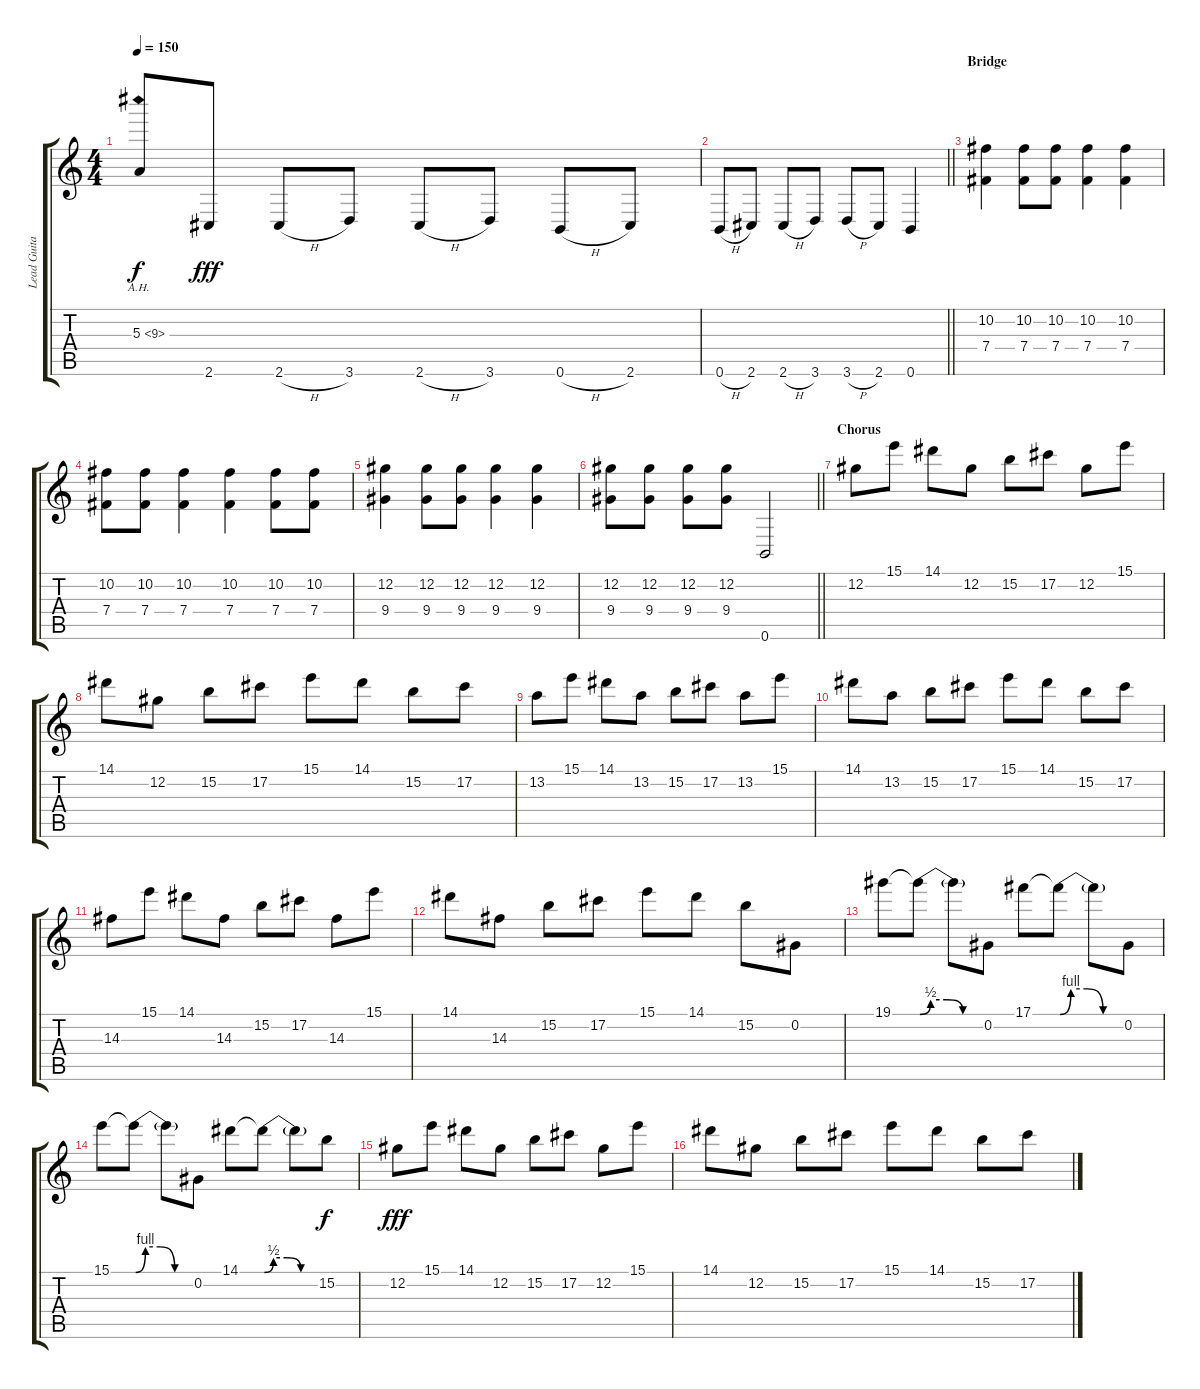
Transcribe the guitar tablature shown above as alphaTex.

\track ("Lead Guitar" "Lead Guita") {instrument distortionguitar}
\staff {score tabs}
\tuning (Db4 Ab3 E3 B2 Gb2 B1) {hide}
\ts (4 4)
\tempo 150
\clef g2
\ks c
5.3{ah 4}.8{dy f} 2.6.8{dy fff} 2.6{h}.8 3.6.8 2.6{h}.8 3.6.8 0.6{h}.8 2.6.8 |
\barLineRight lightlight
0.6{h}.8 2.6.8 2.6{h}.8 3.6.8 3.6{h}.8 2.6.8 0.6.4 |
\section ("" "Bridge")
(10.2 7.4).4 (10.2 7.4).8 (10.2 7.4).8 (10.2 7.4).4 (10.2 7.4).4 |
(10.2 7.4).8 (10.2 7.4).8 (10.2 7.4).4 (10.2 7.4).4 (10.2 7.4).8 (10.2 7.4).8 |
(12.2 9.4).4 (12.2 9.4).8 (12.2 9.4).8 (12.2 9.4).4 (12.2 9.4).4 |
\barLineRight lightlight
(12.2 9.4).8 (12.2 9.4).8 (12.2 9.4).8 (12.2 9.4).8 0.6.2 |
\section ("" "Chorus")
12.2.8 15.1.8 14.1.8 12.2.8 15.2.8 17.2.8 12.2.8 15.1.8 |
14.1.8 12.2.8 15.2.8 17.2.8 15.1.8 14.1.8 15.2.8 17.2.8 |
13.2.8 15.1.8 14.1.8 13.2.8 15.2.8 17.2.8 13.2.8 15.1.8 |
14.1.8 13.2.8 15.2.8 17.2.8 15.1.8 14.1.8 15.2.8 17.2.8 |
14.3.8 15.1.8 14.1.8 14.3.8 15.2.8 17.2.8 14.3.8 15.1.8 |
14.1.8 14.3.8 15.2.8 17.2.8 15.1.8 14.1.8 15.2.8 0.2.8 |
19.1.8 19.1{be (custom 0 0 10 2 25 2 40 0 60 0) t}.8 19.1{t}.8 0.2.8 17.1.8 17.1{be (custom 0 0 10 4 25 4 40 0 60 0) t}.8 17.1{t}.8 0.2.8 |
15.1.8 15.1{be (custom 0 0 10 4 25 4 40 0 60 0) t}.8 15.1{t}.8 0.2.8 14.1.8 14.1{be (custom 0 0 10 2 25 2 40 0 60 0) t}.8 14.1{t}.8 15.2.8{dy f} |
12.2.8{dy fff} 15.1.8 14.1.8 12.2.8 15.2.8 17.2.8 12.2.8 15.1.8 |
14.1.8 12.2.8 15.2.8 17.2.8 15.1.8 14.1.8 15.2.8 17.2.8
